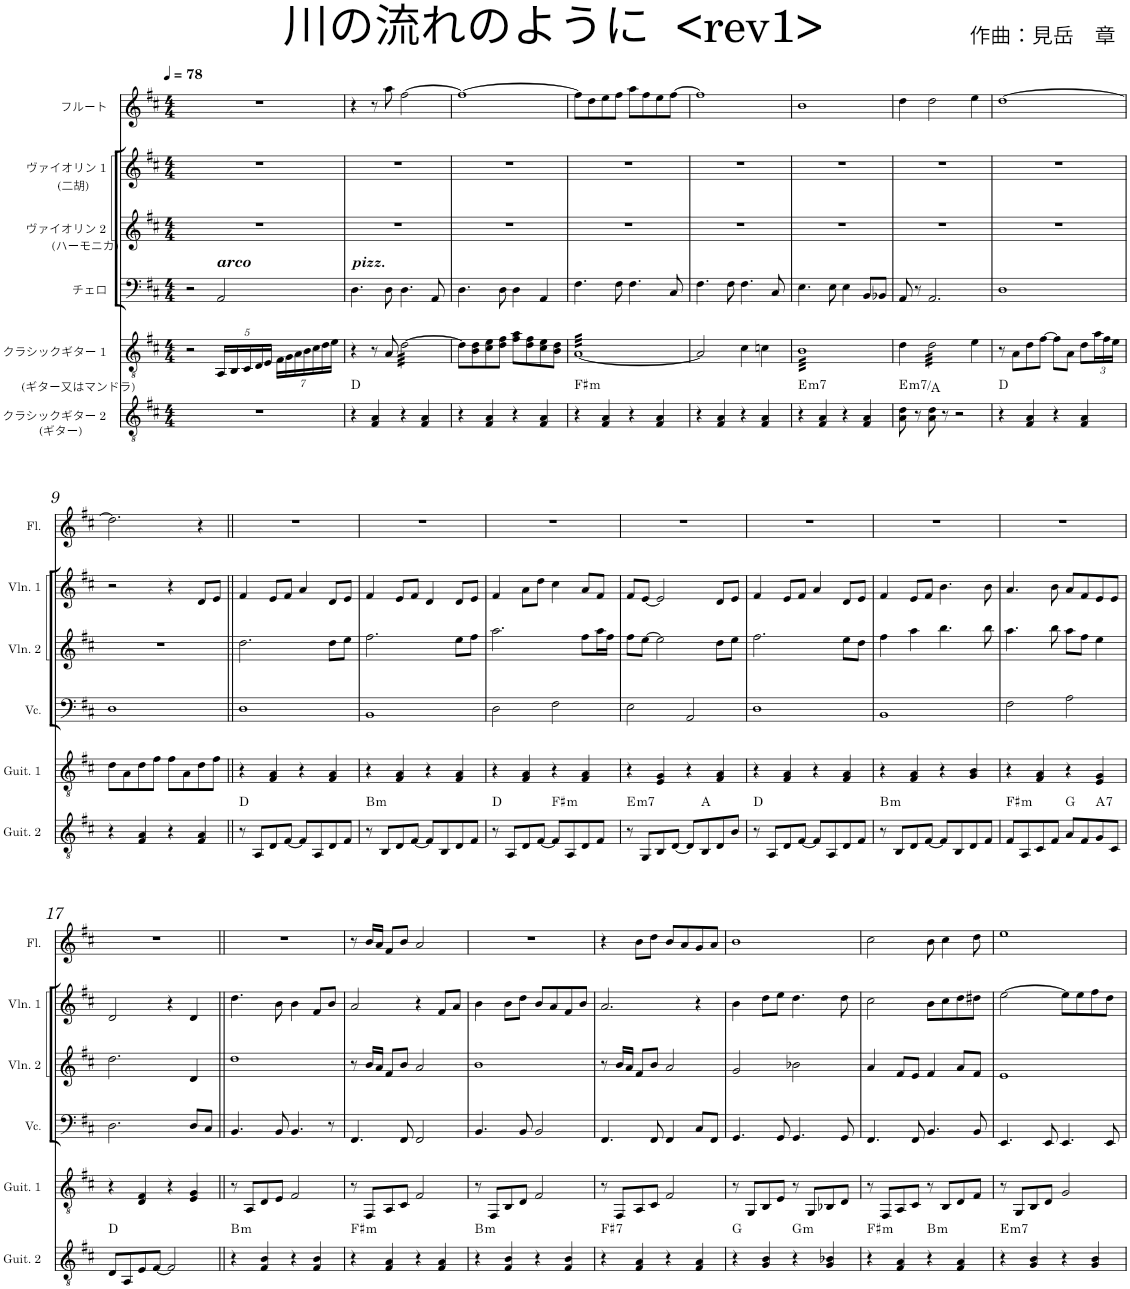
**kern	**harte	**kern	**kern	**kern	**kern	**kern
*part6	*part6	*part5	*part4	*part3	*part2	*part1
*staff6	*	*staff5	*staff4	*staff3	*staff2	*staff1
*I"クラシックギター 2	*	*I"クラシックギター 1	*I"チェロ	*I"ヴァイオリン 2	*I"ヴァイオリン 1	*I"フルート
*clefGv2	*	*clefGv2	*clefF4	*clefG2	*clefG2	*clefG2
*k[f#c#]	*	*k[f#c#]	*k[f#c#]	*k[f#c#]	*k[f#c#]	*k[f#c#]
*M4/4	*	*M4/4	*M4/4	*M4/4	*M4/4	*M4/4
*MM78	*	*MM78	*MM78	*MM78	*MM78	*MM78
=1	=1	=1	=1	=1	=1	=1
!	!	!	!	!	!LO:TX:b:t=(二胡)	!
!	!	!	!	!LO:TX:b:t=(ハーモニカ)	!	!
!	!	!LO:TX:b:t=(ギター又はマンドラ)	!	!	!	!
!LO:TX:a:t=(ギター)	!	!	!	!	!	!
1r	.	2r	2r	1r	1r	1r
*	*	*Xbrackettup	*	*	*	*
!	!	!	!LO:TX:a:Bi:t=arco	!	!	!
.	.	20AA/LL	2AA/	.	.	.
.	.	20BB/	.	.	.	.
.	.	20C#/	.	.	.	.
.	.	20D/	.	.	.	.
.	.	20E/JJ	.	.	.	.
.	.	28F#\LL	.	.	.	.
.	.	28G\	.	.	.	.
.	.	28A\	.	.	.	.
.	.	28B\	.	.	.	.
.	.	28c#\	.	.	.	.
.	.	28d\	.	.	.	.
.	.	28e\JJ	.	.	.	.
=2	=2	=2	=2	=2	=2	=2
!	!	!	!LO:TX:a:Bi:t=pizz.	!	!	!
4r	D:maj	4r	4.D\	1r	1r	4r
4F#/ 4A/	.	8r	.	.	.	8r
.	.	8A/	8D\	.	.	8aa\
*	*	*tremolo	*	*	*	*
4r	.	[32d\LLL	4.D\	.	.	[2ff#\
.	.	32d\	.	.	.	.
.	.	32d\	.	.	.	.
.	.	32d\	.	.	.	.
.	.	32d\	.	.	.	.
.	.	32d\	.	.	.	.
.	.	32d\	.	.	.	.
.	.	32d\	.	.	.	.
4F#/ 4A/	.	32d\	.	.	.	.
.	.	32d\	.	.	.	.
.	.	32d\	.	.	.	.
.	.	32d\	.	.	.	.
.	.	32d\	8AA/	.	.	.
.	.	32d\	.	.	.	.
.	.	32d\	.	.	.	.
.	.	32d\JJJ	.	.	.	.
*	*	*Xtremolo	*	*	*	*
=3	=3	=3	=3	=3	=3	=3
4r	.	8d\L]	4.D\	1r	1r	1ff#_
.	.	8B\ 8d\	.	.	.	.
4F#/ 4A/	.	8c#\ 8e\	.	.	.	.
.	.	8d\ 8f#\J	8D\	.	.	.
4r	.	8f#\ 8a\L	4D\	.	.	.
.	.	8d\ 8f#\	.	.	.	.
4F#/ 4A/	.	8c#\ 8e\	4AA/	.	.	.
.	.	8B\ 8d\J	.	.	.	.
=4	=4	=4	=4	=4	=4	=4
!	!LO:H:kt=m	!	!	!	!	!
*	*	*tremolo	*	*	*	*
4r	F#:min	[32ALLL	4.F#\	1r	1r	8ff#\L]
.	.	32A	.	.	.	.
.	.	32A	.	.	.	.
.	.	32A	.	.	.	.
.	.	32A	.	.	.	8dd\
.	.	32A	.	.	.	.
.	.	32A	.	.	.	.
.	.	32A	.	.	.	.
4F#/ 4A/	.	32A	.	.	.	8ee\
.	.	32A	.	.	.	.
.	.	32A	.	.	.	.
.	.	32A	.	.	.	.
.	.	32A	8F#\	.	.	8ff#\J
.	.	32A	.	.	.	.
.	.	32A	.	.	.	.
.	.	32A	.	.	.	.
4r	.	32A	4.F#\	.	.	8aa\L
.	.	32A	.	.	.	.
.	.	32A	.	.	.	.
.	.	32A	.	.	.	.
.	.	32A	.	.	.	8ff#\
.	.	32A	.	.	.	.
.	.	32A	.	.	.	.
.	.	32A	.	.	.	.
4F#/ 4A/	.	32A	.	.	.	8ee\
.	.	32A	.	.	.	.
.	.	32A	.	.	.	.
.	.	32A	.	.	.	.
.	.	32A	8C#/	.	.	[8ff#\J
.	.	32A	.	.	.	.
.	.	32A	.	.	.	.
.	.	32AJJJ	.	.	.	.
*	*	*Xtremolo	*	*	*	*
=5	=5	=5	=5	=5	=5	=5
4r	.	2A/]	4.F#\	1r	1r	1ff#]
4F#/ 4A/	.	.	.	.	.	.
.	.	.	8F#\	.	.	.
4r	.	4c#\	4.F#\	.	.	.
4F#/ 4A/	.	4cn\	.	.	.	.
.	.	.	8C#/	.	.	.
=6	=6	=6	=6	=6	=6	=6
!	!LO:H:kt=m7	!	!	!	!	!
*	*	*tremolo	*	*	*	*
4r	E:min7	32BLLL	4.E\	1r	1r	1b
.	.	32B	.	.	.	.
.	.	32B	.	.	.	.
.	.	32B	.	.	.	.
.	.	32B	.	.	.	.
.	.	32B	.	.	.	.
.	.	32B	.	.	.	.
.	.	32B	.	.	.	.
4F#/ 4A/	.	32B	.	.	.	.
.	.	32B	.	.	.	.
.	.	32B	.	.	.	.
.	.	32B	.	.	.	.
.	.	32B	8E\	.	.	.
.	.	32B	.	.	.	.
.	.	32B	.	.	.	.
.	.	32B	.	.	.	.
4r	.	32B	4E\	.	.	.
.	.	32B	.	.	.	.
.	.	32B	.	.	.	.
.	.	32B	.	.	.	.
.	.	32B	.	.	.	.
.	.	32B	.	.	.	.
.	.	32B	.	.	.	.
.	.	32B	.	.	.	.
4F#/ 4A/	.	32B	8BB/L	.	.	.
.	.	32B	.	.	.	.
.	.	32B	.	.	.	.
.	.	32B	.	.	.	.
.	.	32B	8BB-X/J	.	.	.
.	.	32B	.	.	.	.
.	.	32B	.	.	.	.
.	.	32BJJJ	.	.	.	.
*	*	*Xtremolo	*	*	*	*
=7	=7	=7	=7	=7	=7	=7
!	!LO:H:kt=m7	!	!	!	!	!
8A\ 8d\	E:min7/4	4d\	8AA/	1r	1r	4dd\
8r	.	.	8r	.	.	.
*	*	*tremolo	*	*	*	*
8A\ 8d\	.	32d\LLL	2.AA/	.	.	2dd\
.	.	32d\	.	.	.	.
.	.	32d\	.	.	.	.
.	.	32d\	.	.	.	.
8r	.	32d\	.	.	.	.
.	.	32d\	.	.	.	.
.	.	32d\	.	.	.	.
.	.	32d\	.	.	.	.
2r	.	32d\	.	.	.	.
.	.	32d\	.	.	.	.
.	.	32d\	.	.	.	.
.	.	32d\	.	.	.	.
.	.	32d\	.	.	.	.
.	.	32d\	.	.	.	.
.	.	32d\	.	.	.	.
.	.	32d\JJJ	.	.	.	.
*	*	*Xtremolo	*	*	*	*
.	.	4e\	.	.	.	4ee\
=8	=8	=8	=8	=8	=8	=8
4r	D:maj	8r	1D	1r	1r	[1dd
.	.	8A\L	.	.	.	.
4F#/ 4A/	.	8d\	.	.	.	.
.	.	[8f#\J	.	.	.	.
4r	.	8f#\L]	.	.	.	.
.	.	8A\J	.	.	.	.
4F#/ 4A/	.	8d\L	.	.	.	.
.	.	24a\L	.	.	.	.
.	.	24f#\	.	.	.	.
.	.	24e\JJ	.	.	.	.
!!LO:LB:g=z
=9	=9	=9	=9	=9	=9	=9
4r	.	8d\L	1D	1r	2r	2.dd\]
.	.	8A\	.	.	.	.
4F#/ 4A/	.	8d\	.	.	.	.
.	.	8f#\J	.	.	.	.
4r	.	8f#\L	.	.	4r	.
.	.	8A\	.	.	.	.
4F#/ 4A/	.	8d\	.	.	8d/L	4r
.	.	8f#\J	.	.	8e/J	.
=10||	=10||	=10||	=10||	=10||	=10||	=10||
8r	D:maj	4r	1D	2.dd\	4f#/	1r
8AA/L	.	.	.	.	.	.
8D/	.	4F#/ 4A/	.	.	8e/L	.
[8F#/J	.	.	.	.	8f#/J	.
8F#/L]	.	4r	.	.	4a/	.
8AA/	.	.	.	.	.	.
8D/	.	4F#/ 4A/	.	8dd\L	8d/L	.
8F#/J	.	.	.	8ee\J	8e/J	.
=11	=11	=11	=11	=11	=11	=11
!	!LO:H:kt=m	!	!	!	!	!
8r	B:min	4r	1BB	2.ff#\	4f#/	1r
8BB/L	.	.	.	.	.	.
8D/	.	4F#/ 4A/	.	.	8e/L	.
[8F#/J	.	.	.	.	8f#/J	.
8F#/L]	.	4r	.	.	4d/	.
8BB/	.	.	.	.	.	.
8D/	.	4F#/ 4A/	.	8ee\L	8d/L	.
8F#/J	.	.	.	8ff#\J	8e/J	.
=12	=12	=12	=12	=12	=12	=12
8r	D:maj	4r	2D\	2.aa\	4f#/	1r
8AA/L	.	.	.	.	.	.
8D/	.	4F#/ 4A/	.	.	8a\L	.
[8F#/J	.	.	.	.	8dd\J	.
!	!LO:H:kt=m	!	!	!	!	!
8F#/L]	F#:min	4r	2F#\	.	4cc#\	.
8AA/	.	.	.	.	.	.
8D/	.	4F#/ 4A/	.	8ff#\L	8a/L	.
8F#/J	.	.	.	16aa\L	8f#/J	.
.	.	.	.	16ff#\JJ	.	.
=13	=13	=13	=13	=13	=13	=13
!	!LO:H:kt=m7	!	!	!	!	!
8r	E:min7	4r	2E\	8ff#\L	8f#/L	1r
8GG/L	.	.	.	[8ee\J	[8e/J	.
8BB/	.	4E/ 4G/	.	2ee\]	2e/]	.
[8D/J	.	.	.	.	.	.
8D/L]	.	4r	2AA/	.	.	.
8BB/	A:maj	.	.	.	.	.
8D/	.	4F#/ 4A/	.	8dd\L	8d/L	.
8B/J	.	.	.	8ee\J	8e/J	.
=14	=14	=14	=14	=14	=14	=14
8r	D:maj	4r	1D	2.ff#\	4f#/	1r
8AA/L	.	.	.	.	.	.
8D/	.	4F#/ 4A/	.	.	8e/L	.
[8F#/J	.	.	.	.	8f#/J	.
8F#/L]	.	4r	.	.	4a/	.
8AA/	.	.	.	.	.	.
8D/	.	4F#/ 4A/	.	8ee\L	8d/L	.
8F#/J	.	.	.	8dd\J	8e/J	.
=15	=15	=15	=15	=15	=15	=15
!	!LO:H:kt=m	!	!	!	!	!
8r	B:min	4r	1BB	4ff#\	4f#/	1r
8BB/L	.	.	.	.	.	.
8D/	.	4F#/ 4A/	.	4aa\	8e/L	.
[8F#/J	.	.	.	.	8f#/J	.
8F#/L]	.	4r	.	4.bb\	4.b\	.
8BB/	.	.	.	.	.	.
8D/	.	4G/ 4B/	.	.	.	.
8F#/J	.	.	.	8bb\	8b\	.
=16	=16	=16	=16	=16	=16	=16
!	!LO:H:kt=m	!	!	!	!	!
8F#/L	F#:min	4r	2F#\	4.aa\	4.a/	1r
8AA/	.	.	.	.	.	.
8C#/	.	4F#/ 4A/	.	.	.	.
8F#/J	.	.	.	8bb\	8b\	.
8A/L	G:maj	4r	2A\	8aa\L	8a/L	.
8F#/	.	.	.	8ff#\J	8f#/	.
!	!LO:H:kt=7	!	!	!	!	!
8G/	A:7	4E/ 4G/	.	4ee\	8e/	.
8C#/J	.	.	.	.	8e/J	.
!!LO:LB:g=z
=17	=17	=17	=17	=17	=17	=17
8D/L	D:maj	4r	2.D\	2.dd\	2d/	1r
8AA/	.	.	.	.	.	.
8E/	.	4D/ 4F#/	.	.	.	.
[8F#/J	.	.	.	.	.	.
2F#/]	.	4r	.	.	4r	.
.	.	4E/ 4G/	8D/L	4d/	4d/	.
.	.	.	8C#/J	.	.	.
=18||	=18||	=18||	=18||	=18||	=18||	=18||
!	!LO:H:kt=m	!	!	!	!	!
4r	B:min	8r	4.BB/	1dd	4.dd\	1r
.	.	8AA/L	.	.	.	.
4F#/ 4B/	.	8D/	.	.	.	.
.	.	8E/J	8BB/	.	8b\	.
4r	.	2F#/	4.BB/	.	4b\	.
4F#/ 4B/	.	.	.	.	8f#/L	.
.	.	.	8r	.	8b/J	.
=19	=19	=19	=19	=19	=19	=19
!	!LO:H:kt=m	!	!	!	!	!
4r	F#:min	8r	4.FF#/	8r	2a/	8r
.	.	8FF#/L	.	16b/LL	.	16b/LL
.	.	.	.	16a/JJ	.	16a/JJ
4F#/ 4A/	.	8AA/	.	8f#/L	.	8f#/L
.	.	8C#/J	8FF#/	8b/J	.	8b/J
4r	.	2F#/	2FF#/	2a/	4r	2a/
4F#/ 4A/	.	.	.	.	8f#/L	.
.	.	.	.	.	8a/J	.
=20	=20	=20	=20	=20	=20	=20
!	!LO:H:kt=m	!	!	!	!	!
4r	B:min	8r	4.BB/	1b	4b\	1r
.	.	8FF#/L	.	.	.	.
4F#/ 4B/	.	8BB/	.	.	8b\L	.
.	.	8D/J	8BB/	.	8dd\J	.
4r	.	2F#/	2BB/	.	8b/L	.
.	.	.	.	.	8a/	.
4F#/ 4B/	.	.	.	.	8f#/	.
.	.	.	.	.	8b/J	.
=21	=21	=21	=21	=21	=21	=21
!	!LO:H:kt=7	!	!	!	!	!
4r	F#:7	8r	4.FF#/	8r	2.a/	4r
.	.	8FF#/L	.	16b/LL	.	.
.	.	.	.	16a/JJ	.	.
4F#/ 4A/	.	8AA/	.	8f#/L	.	8b\L
.	.	8C#/J	8FF#/	8b/J	.	8dd\J
4r	.	2F#/	4FF#/	2a/	.	8b/L
.	.	.	.	.	.	8a/
4F#/ 4A/	.	.	8C#/L	.	4r	8g/
.	.	.	8FF#/J	.	.	8a/J
=22	=22	=22	=22	=22	=22	=22
4r	G:maj	8r	4.GG/	2g/	4b\	1b
.	.	8GG/L	.	.	.	.
4G/ 4B/	.	8BB/	.	.	8dd\L	.
.	.	8E/J	8GG/	.	8ee\J	.
!	!LO:H:kt=m	!	!	!	!	!
4r	G:min	8r	4.GG/	2b-X\	4.dd\	.
.	.	8GG/L	.	.	.	.
4G/ 4B-X/	.	8BB-X/	.	.	.	.
.	.	8D/J	8GG/	.	8dd\	.
=23	=23	=23	=23	=23	=23	=23
!	!LO:H:kt=m	!	!	!	!	!
4r	F#:min	8r	4.FF#/	4a/	2cc#\	2cc#\
.	.	8FF#/L	.	.	.	.
4F#/ 4A/	.	8AA/	.	8f#/L	.	.
.	.	8C#/J	8FF#/	8e/J	.	.
!	!LO:H:kt=m	!	!	!	!	!
4r	B:min	8r	4.BB/	4f#/	8b\L	8b\
.	.	8BB/L	.	.	8cc#\	4cc#\
4F#/ 4A/	.	8D/	.	8a/L	8dd\	.
.	.	8F#/J	8BB/	8f#/J	8dd#X\J	8dd\
=24	=24	=24	=24	=24	=24	=24
!	!LO:H:kt=m7	!	!	!	!	!
4r	E:min7	8r	4.EE/	1e	[2ee\	1ee
.	.	8GG/L	.	.	.	.
4G/ 4B/	.	8BB/	.	.	.	.
.	.	8D/J	8EE/	.	.	.
4r	.	2G/	4.EE/	.	8ee\L]	.
.	.	.	.	.	8ee\	.
4G/ 4B/	.	.	.	.	8ff#\	.
.	.	.	8EE/	.	8dd\J	.
=	=	=	=	=	=	=
*-	*-	*-	*-	*-	*-	*-
